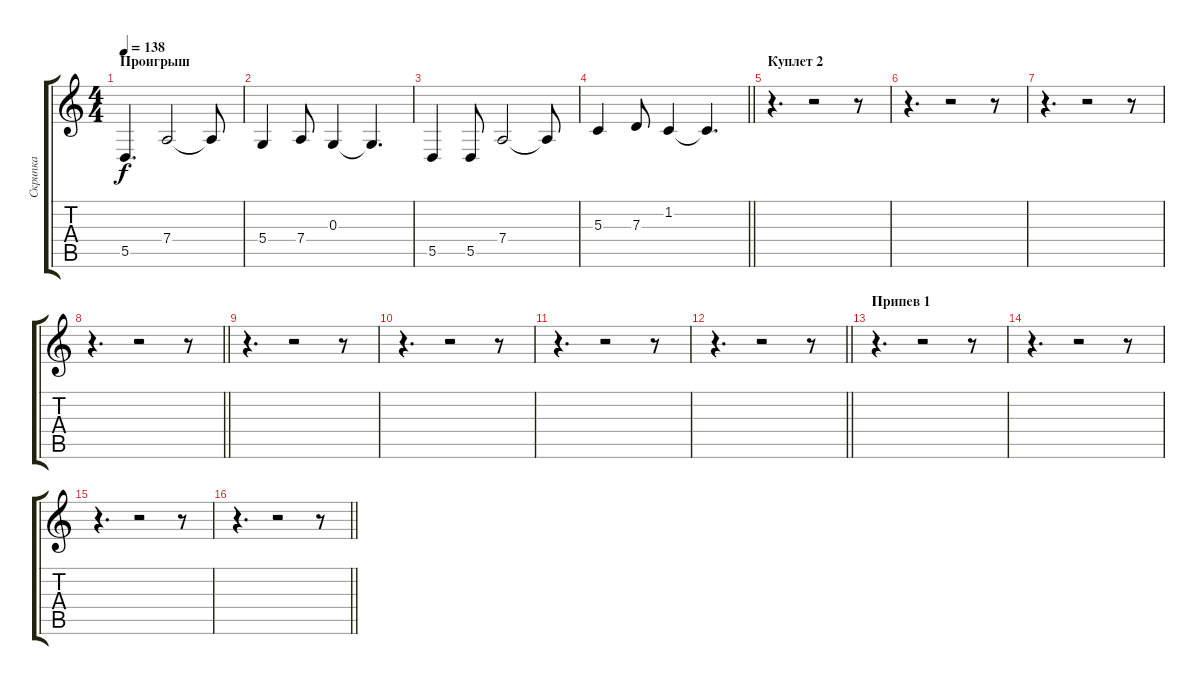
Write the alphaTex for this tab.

\track ("Скрипка" "Скрипка") {instrument violin}
\staff {score tabs}
\tuning (E4 B3 G3 D3 A2 E2) {hide}
\ts (4 4)
\section ("" "Проигрыш")
\tempo 138
\clef g2
\ks c
5.5.4{d dy f} 7.4.2 7.4{t}.8 |
5.4.4 7.4.8 0.3.4 0.3{t}.4{d} |
5.5.4 5.5.8 7.4.2 7.4{t}.8 |
\barLineRight lightlight
5.3.4 7.3.8 1.2.4 1.2{t}.4{d} |
\section ("" "Куплет 2")
r.4{d} r.2 r.8 |
r.4{d} r.2 r.8 |
r.4{d} r.2 r.8 |
\barLineRight lightlight
r.4{d} r.2 r.8 |
r.4{d} r.2 r.8 |
r.4{d} r.2 r.8 |
r.4{d} r.2 r.8 |
\barLineRight lightlight
r.4{d} r.2 r.8 |
\section ("" "Припев 1")
r.4{d} r.2 r.8 |
r.4{d} r.2 r.8 |
r.4{d} r.2 r.8 |
\barLineRight lightlight
r.4{d} r.2 r.8
